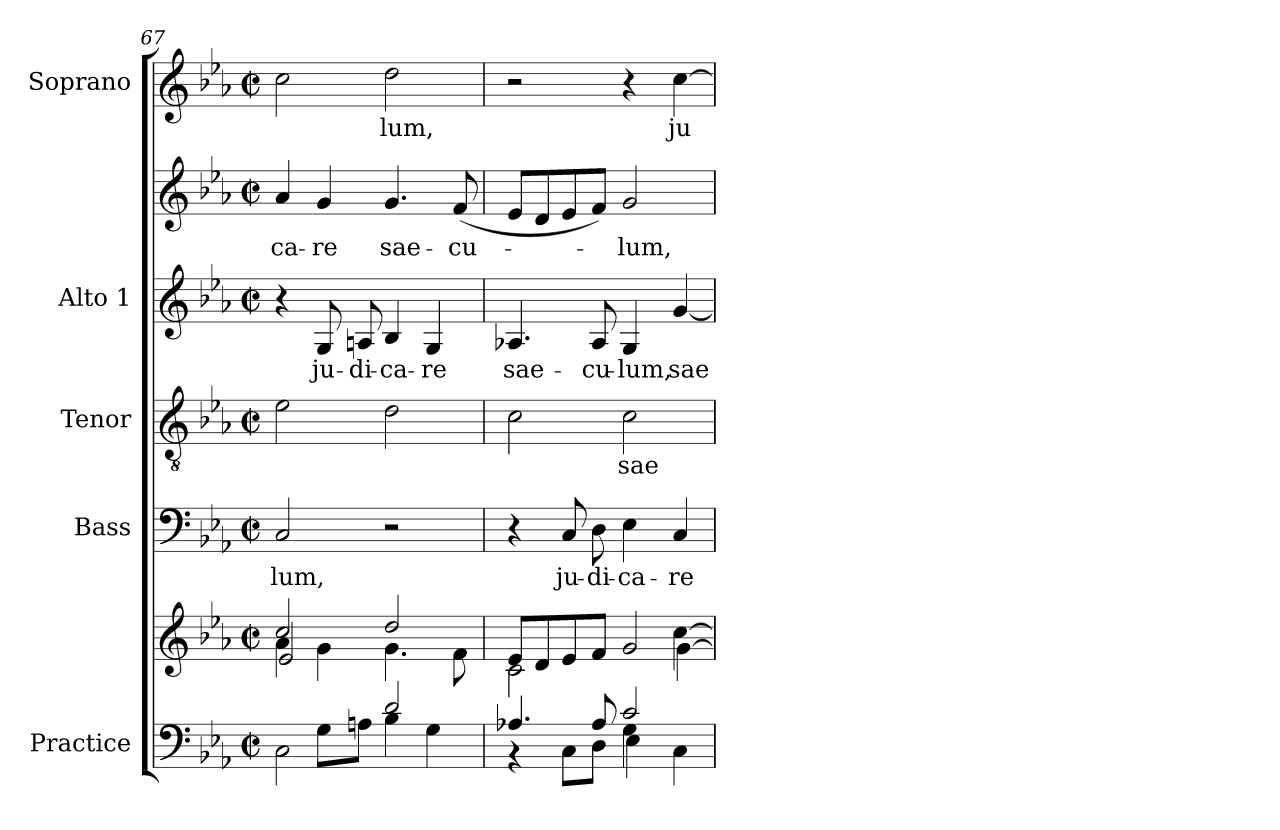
**kern	**kern	**kern	**text	**kern	**text	**kern	**text	**kern	**text	**kern	**text
*part5	*part5	*part4	*part4	*part3	*part3	*part2	*part2	*part2	*part2	*part1	*part1
*staff7	*staff6	*staff5	*staff5	*staff4	*staff4	*staff3	*staff3	*staff2	*staff2	*staff1	*staff1
*I"Practice	*	*I"Bass	*	*I"Tenor	*	*I"Alto 1	*	*	*	*I"Soprano	*
*	*	*I'B	*	*I'T	*	*I'A	*	*	*	*I'S	*
*clefF4	*clefG2	*clefF4	*	*clefGv2	*	*clefG2	*	*clefG2	*	*clefG2	*
*k[b-e-a-]	*k[b-e-a-]	*k[b-e-a-]	*	*k[b-e-a-]	*	*k[b-e-a-]	*	*k[b-e-a-]	*	*k[b-e-a-]	*
*E-:	*E-:	*E-:	*	*E-:	*	*E-:	*	*E-:	*	*E-:	*
*M2/2	*M2/2	*M2/2	*	*M2/2	*	*M2/2	*	*M2/2	*	*M2/2	*
*met(c|)	*met(c|)	*met(c|)	*	*met(c|)	*	*met(c|)	*	*met(c|)	*	*met(c|)	*
=67	=67	=67	=67	=67	=67	=67	=67	=67	=67	=67	=67
*^	*^	*	*	*	*	*	*	*	*	*	*
*	*^	*	*^	*	*	*	*	*	*	*	*	*	*
*	*	*	*	*	*^	*	*	*	*	*	*	*	*	*	*
!	!	!	!	!	!	!	!	!LO:LY:b	!	!	!	!	!	!LO:LY:b	!	!
4ryy	2ryy	2C\	2cc/	4a-\	4ryy	2e-/	2C	-lum,	2e-\	.	4r	.	4a-	ca-	2cc	.
!	!	!	!	!	!	!	!	!	!	!	!	!LO:LY:b	!	!LO:LY:b	!	!
8G\L	.	.	.	4g\	2.ryy	.	.	.	.	.	8G	ju-	4g	-re	.	.
!	!	!	!	!	!	!	!	!	!	!	!	!LO:LY:b	!	!	!	!
8An\J	.	.	.	.	.	.	.	.	.	.	8An	-di-	.	.	.	.
!	!	!	!	!	!	!	!	!	!	!	!	!LO:LY:b	!	!LO:LY:b	!	!LO:LY:b
4B-\	2d/	2ryy	2dd/	4.g\	.	2ryy	2r	.	2d	.	4B-	-ca-	4.g	sae-	2dd	lum,
!	!	!	!	!	!	!	!	!	!	!	!	!LO:LY:b	!	!	!	!
4G\	.	.	.	.	.	.	.	.	.	.	4G	-re	.	.	.	.
!	!	!	!	!	!	!	!	!	!	!	!	!	!	!LO:LY:b	!	!
.	.	.	.	8f\	.	.	.	.	.	.	.	.	(<8f	-cu-	.	.
=68	=68	=68	=68	=68	=68	=68	=68	=68	=68	=68	=68	=68	=68	=68	=68	=68
!	!	!	!	!	!	!	!	!	!	!	!	!LO:LY:b	!	!	!	!
4.A-X/	2ryy	4r	2ryy	8e-/L	2.ryy	2c\	4r	.	2c	.	4.A-X	sae-	8e-L	.	2r	.
.	.	.	.	8d/	.	.	.	.	.	.	.	.	8d	.	.	.
!	!	!	!	!	!	!	!	!LO:LY:b	!	!	!	!	!	!	!	!
.	.	8C\L	.	8e-/	.	.	8C	ju-	.	.	.	.	8e-	.	.	.
!	!	!	!	!	!	!	!	!LO:LY:b	!	!	!	!LO:LY:b	!	!	!	!
8A-/	.	8D\J	.	8f/J	.	.	8D	-di-	.	.	8A-	-cu-	8fJ)	.	.	.
!	!	!	!	!	!	!	!	!LO:LY:b	!	!LO:LY:b	!	!LO:LY:b	!	!LO:LY:b	!	!
4G\	2c/	4E-\	4ryy	2g/	.	2ryy	4E-	-ca-	2c	sae-	4G	-lum,	2g	lum,	4r	.
!	!	!	!	!	!	!	!	!LO:LY:b	!	!	!	!LO:LY:b	!	!	!	!LO:LY:b
4ryy	.	4C\	[4cc\	.	[4g\	.	4C	-re	.	.	[4g	sae-	.	.	[4cc	ju-
*v	*v	*v	*	*	*	*	*	*	*	*	*	*	*	*	*	*
*	*v	*v	*v	*v	*	*	*	*	*	*	*	*	*	*
=	=	=	=	=	=	=	=	=	=	=	=
*-	*-	*-	*-	*-	*-	*-	*-	*-	*-	*-	*-
